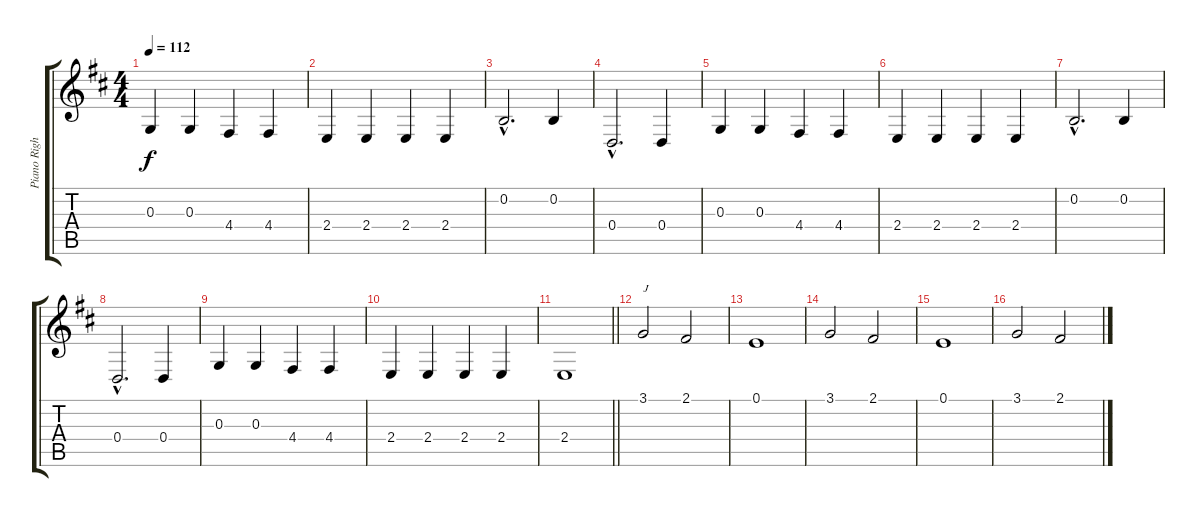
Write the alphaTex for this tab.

\track ("Piano Right Hand" "Piano Righ") {instrument acousticgrandpiano}
\staff {score tabs}
\tuning (E4 B3 G3 D3 A2 E2) {hide}
\ts (4 4)
\tempo 112
\clef g2
\ks d
0.3.4{dy f} 0.3.4 4.4.4 4.4.4 |
2.4.4 2.4.4 2.4.4 2.4.4 |
0.2{hac}.2{d} 0.2.4 |
0.4{hac}.2{d} 0.4.4 |
0.3.4 0.3.4 4.4.4 4.4.4 |
2.4.4 2.4.4 2.4.4 2.4.4 |
0.2{hac}.2{d} 0.2.4 |
0.4{hac}.2{d} 0.4.4 |
0.3.4 0.3.4 4.4.4 4.4.4 |
2.4.4 2.4.4 2.4.4 2.4.4 |
\barLineRight lightlight
2.4.1 |
3.1.2{txt "J"} 2.1.2 |
0.1.1 |
3.1.2 2.1.2 |
0.1.1 |
3.1.2 2.1.2
